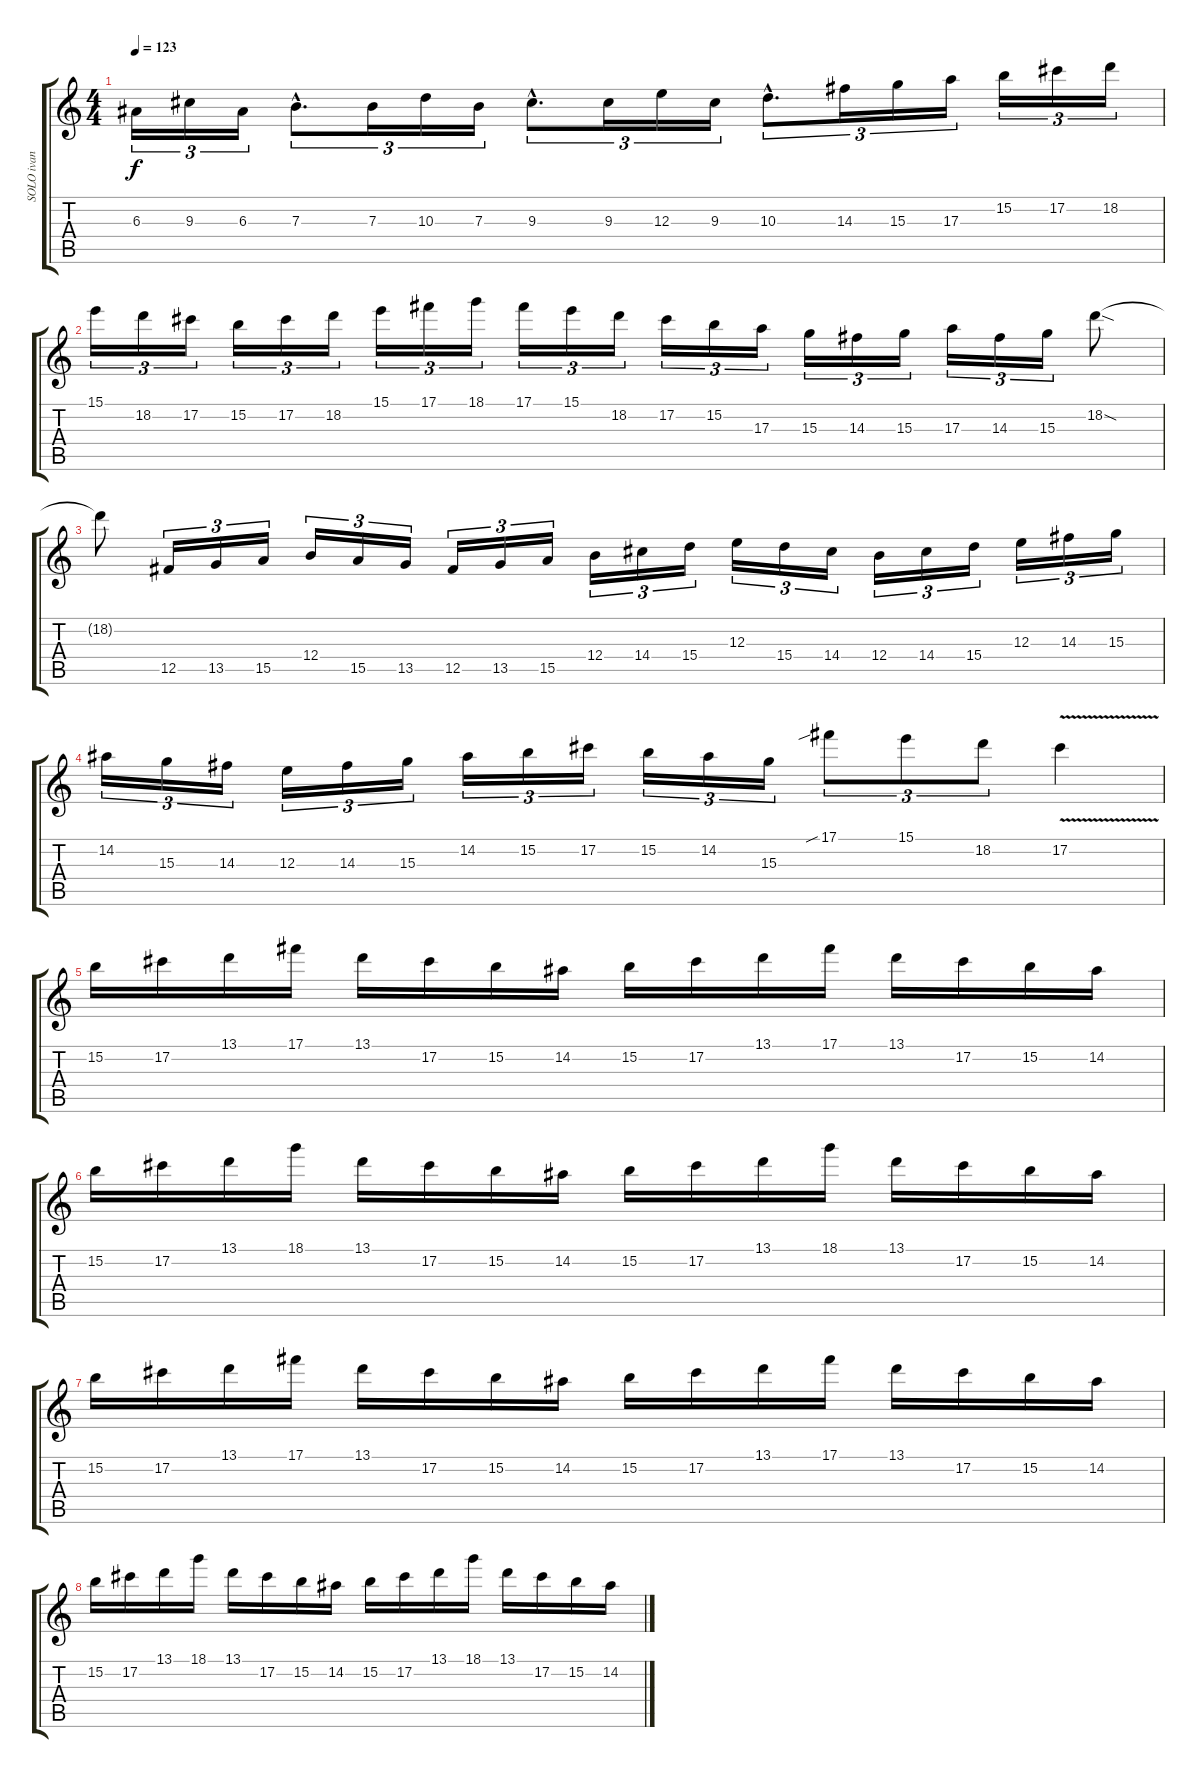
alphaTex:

\track ("SOLO ivan" "SOLO ivan") {instrument overdrivenguitar}
\staff {score tabs}
\tuning (Db4 Ab3 E3 B2 Gb2 B1) {hide}
\ts (4 4)
\tempo 123
\clef g2
\ks c
6.3.16{tu (3 2) dy f} 9.3.16{tu (3 2)} 6.3.16{tu (3 2)} 7.3{hac}.8{d tu (3 2)} 7.3.16{tu (3 2)} 10.3.16{tu (3 2)} 7.3.16{tu (3 2)} 9.3{hac}.8{d tu (3 2)} 9.3.16{tu (3 2)} 12.3.16{tu (3 2)} 9.3.16{tu (3 2)} 10.3{hac}.8{d tu (3 2)} 14.3.16{tu (3 2)} 15.3.16{tu (3 2)} 17.3.16{tu (3 2)} 15.2.16{tu (3 2)} 17.2.16{tu (3 2)} 18.2.16{tu (3 2)} |
15.1.16{tu (3 2)} 18.2.16{tu (3 2)} 17.2.16{tu (3 2)} 15.2.16{tu (3 2)} 17.2.16{tu (3 2)} 18.2.16{tu (3 2)} 15.1.16{tu (3 2)} 17.1.16{tu (3 2)} 18.1.16{tu (3 2)} 17.1.16{tu (3 2)} 15.1.16{tu (3 2)} 18.2.16{tu (3 2)} 17.2.16{tu (3 2)} 15.2.16{tu (3 2)} 17.3.16{tu (3 2)} 15.3.16{tu (3 2)} 14.3.16{tu (3 2)} 15.3.16{tu (3 2)} 17.3.16{tu (3 2)} 14.3.16{tu (3 2)} 15.3.16{tu (3 2)} 18.2{sod}.8 |
18.2{t}.8 12.5.16{tu (3 2)} 13.5.16{tu (3 2)} 15.5.16{tu (3 2)} 12.4.16{tu (3 2)} 15.5.16{tu (3 2)} 13.5.16{tu (3 2)} 12.5.16{tu (3 2)} 13.5.16{tu (3 2)} 15.5.16{tu (3 2)} 12.4.16{tu (3 2)} 14.4.16{tu (3 2)} 15.4.16{tu (3 2)} 12.3.16{tu (3 2)} 15.4.16{tu (3 2)} 14.4.16{tu (3 2)} 12.4.16{tu (3 2)} 14.4.16{tu (3 2)} 15.4.16{tu (3 2)} 12.3.16{tu (3 2)} 14.3.16{tu (3 2)} 15.3.16{tu (3 2)} |
14.2.16{tu (3 2)} 15.3.16{tu (3 2)} 14.3.16{tu (3 2)} 12.3.16{tu (3 2)} 14.3.16{tu (3 2)} 15.3.16{tu (3 2)} 14.2.16{tu (3 2)} 15.2.16{tu (3 2)} 17.2.16{tu (3 2)} 15.2.16{tu (3 2)} 14.2.16{tu (3 2)} 15.3.16{tu (3 2)} 17.1{sib}.8{tu (3 2)} 15.1.8{tu (3 2)} 18.2.8{tu (3 2)} 17.2{v}.4 |
15.2.16 17.2.16 13.1.16 17.1.16 13.1.16 17.2.16 15.2.16 14.2.16 15.2.16 17.2.16 13.1.16 17.1.16 13.1.16 17.2.16 15.2.16 14.2.16 |
15.2.16 17.2.16 13.1.16 18.1.16 13.1.16 17.2.16 15.2.16 14.2.16 15.2.16 17.2.16 13.1.16 18.1.16 13.1.16 17.2.16 15.2.16 14.2.16 |
15.2.16 17.2.16 13.1.16 17.1.16 13.1.16 17.2.16 15.2.16 14.2.16 15.2.16 17.2.16 13.1.16 17.1.16 13.1.16 17.2.16 15.2.16 14.2.16 |
15.2.16 17.2.16 13.1.16 18.1.16 13.1.16 17.2.16 15.2.16 14.2.16 15.2.16 17.2.16 13.1.16 18.1.16 13.1.16 17.2.16 15.2.16 14.2.16
